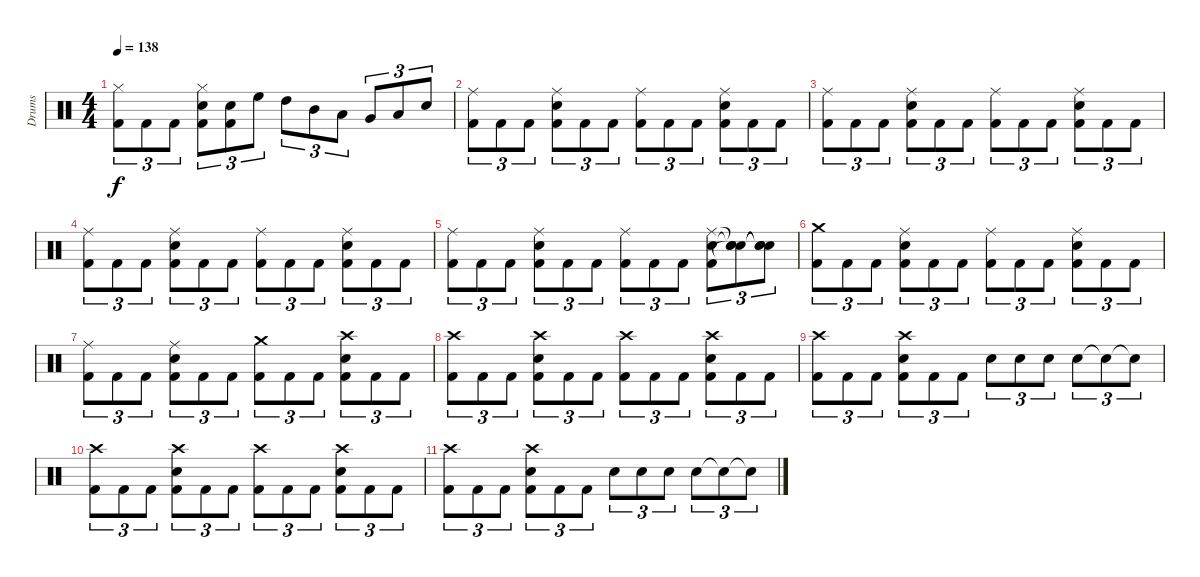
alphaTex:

\track ("Drums" "Drums") {instrument percussion}
\staff {score}
\articulation defaults
\ts (4 4)
\tempo 138
\clef neutral
\ks c
("Hi-Hat (closed)" "Kick (hit) 2").8{tu (3 2) dy f} "Kick (hit) 2".8{tu (3 2)} "Kick (hit) 2".8{tu (3 2)} ("Hi-Hat (closed)" "Snare (hit) 2" "Kick (hit) 2").8{tu (3 2)} ("Snare (hit) 2" "Kick (hit) 2").8{tu (3 2)} "High Floor Tom (hit)".8{tu (3 2)} "High Tom (hit)".8{tu (3 2)} "Mid Tom (hit)".8{tu (3 2)} "Low Tom (hit)".8{tu (3 2)} "Very Low Tom (hit)".8{tu (3 2)} "Low Floor Tom (hit)".8{tu (3 2)} "Snare (hit) 2".8{tu (3 2)} |
("Ride (middle)" "Kick (hit) 2").8{tu (3 2)} "Kick (hit) 2".8{tu (3 2)} "Kick (hit) 2".8{tu (3 2)} ("Ride (middle)" "Snare (hit) 2" "Kick (hit) 2").8{tu (3 2)} "Kick (hit) 2".8{tu (3 2)} "Kick (hit) 2".8{tu (3 2)} ("Ride (middle)" "Kick (hit) 2").8{tu (3 2)} "Kick (hit) 2".8{tu (3 2)} "Kick (hit) 2".8{tu (3 2)} ("Ride (middle)" "Snare (hit) 2" "Kick (hit) 2").8{tu (3 2)} "Kick (hit) 2".8{tu (3 2)} "Kick (hit) 2".8{tu (3 2)} |
("Ride (middle)" "Kick (hit) 2").8{tu (3 2)} "Kick (hit) 2".8{tu (3 2)} "Kick (hit) 2".8{tu (3 2)} ("Ride (middle)" "Snare (hit) 2" "Kick (hit) 2").8{tu (3 2)} "Kick (hit) 2".8{tu (3 2)} "Kick (hit) 2".8{tu (3 2)} ("Ride (middle)" "Kick (hit) 2").8{tu (3 2)} "Kick (hit) 2".8{tu (3 2)} "Kick (hit) 2".8{tu (3 2)} ("Ride (middle)" "Snare (hit) 2" "Kick (hit) 2").8{tu (3 2)} "Kick (hit) 2".8{tu (3 2)} "Kick (hit) 2".8{tu (3 2)} |
("Ride (middle)" "Kick (hit) 2").8{tu (3 2)} "Kick (hit) 2".8{tu (3 2)} "Kick (hit) 2".8{tu (3 2)} ("Ride (middle)" "Snare (hit) 2" "Kick (hit) 2").8{tu (3 2)} "Kick (hit) 2".8{tu (3 2)} "Kick (hit) 2".8{tu (3 2)} ("Ride (middle)" "Kick (hit) 2").8{tu (3 2)} "Kick (hit) 2".8{tu (3 2)} "Kick (hit) 2".8{tu (3 2)} ("Ride (middle)" "Snare (hit) 2" "Kick (hit) 2").8{tu (3 2)} "Kick (hit) 2".8{tu (3 2)} "Kick (hit) 2".8{tu (3 2)} |
("Ride (middle)" "Kick (hit) 2").8{tu (3 2)} "Kick (hit) 2".8{tu (3 2)} "Kick (hit) 2".8{tu (3 2)} ("Ride (middle)" "Snare (hit) 2" "Kick (hit) 2").8{tu (3 2)} "Kick (hit) 2".8{tu (3 2)} "Kick (hit) 2".8{tu (3 2)} ("Ride (middle)" "Kick (hit) 2").8{tu (3 2)} "Kick (hit) 2".8{tu (3 2)} "Kick (hit) 2".8{tu (3 2)} ("Ride (middle)" "Snare (hit) 2" "Kick (hit) 2").8{tu (3 2)} ("Snare (hit)"{t} "Snare (hit)"{t} "Snare (hit)"{t}).8{tu (3 2)} ("Snare (hit)"{t} "Snare (hit)"{t} "Snare (hit)"{t}).8{tu (3 2)} |
("Crash medium (hit)" "Kick (hit) 2").8{tu (3 2)} "Kick (hit) 2".8{tu (3 2)} "Kick (hit) 2".8{tu (3 2)} ("Ride (middle)" "Snare (hit) 2" "Kick (hit) 2").8{tu (3 2)} "Kick (hit) 2".8{tu (3 2)} "Kick (hit) 2".8{tu (3 2)} ("Ride (middle)" "Kick (hit) 2").8{tu (3 2)} "Kick (hit) 2".8{tu (3 2)} "Kick (hit) 2".8{tu (3 2)} ("Ride (middle)" "Snare (hit) 2" "Kick (hit) 2").8{tu (3 2)} "Kick (hit) 2".8{tu (3 2)} "Kick (hit) 2".8{tu (3 2)} |
("Ride (middle)" "Kick (hit) 2").8{tu (3 2)} "Kick (hit) 2".8{tu (3 2)} "Kick (hit) 2".8{tu (3 2)} ("Ride (middle)" "Snare (hit) 2" "Kick (hit) 2").8{tu (3 2)} "Kick (hit) 2".8{tu (3 2)} "Kick (hit) 2".8{tu (3 2)} ("Crash medium (hit)" "Kick (hit) 2").8{tu (3 2)} "Kick (hit) 2".8{tu (3 2)} "Kick (hit) 2".8{tu (3 2)} ("Crash high (hit)" "Snare (hit) 2" "Kick (hit) 2").8{tu (3 2)} "Kick (hit) 2".8{tu (3 2)} "Kick (hit) 2".8{tu (3 2)} |
("Crash high (hit)" "Kick (hit) 2").8{tu (3 2)} "Kick (hit) 2".8{tu (3 2)} "Kick (hit) 2".8{tu (3 2)} ("Crash high (hit)" "Snare (hit) 2" "Kick (hit) 2").8{tu (3 2)} "Kick (hit) 2".8{tu (3 2)} "Kick (hit) 2".8{tu (3 2)} ("Crash high (hit)" "Kick (hit) 2").8{tu (3 2)} "Kick (hit) 2".8{tu (3 2)} "Kick (hit) 2".8{tu (3 2)} ("Crash high (hit)" "Snare (hit) 2" "Kick (hit) 2").8{tu (3 2)} "Kick (hit) 2".8{tu (3 2)} "Kick (hit) 2".8{tu (3 2)} |
("Crash high (hit)" "Kick (hit) 2").8{tu (3 2)} "Kick (hit) 2".8{tu (3 2)} "Kick (hit) 2".8{tu (3 2)} ("Crash high (hit)" "Snare (hit) 2" "Kick (hit) 2").8{tu (3 2)} "Kick (hit) 2".8{tu (3 2)} "Kick (hit) 2".8{tu (3 2)} "Snare (hit) 2".8{tu (3 2)} "Snare (hit) 2".8{tu (3 2)} "Snare (hit) 2".8{tu (3 2)} "Snare (hit) 2".8{tu (3 2)} "Snare (hit)"{t}.8{tu (3 2)} "Snare (hit)"{t}.8{tu (3 2)} |
("Crash high (hit)" "Kick (hit) 2").8{tu (3 2)} "Kick (hit) 2".8{tu (3 2)} "Kick (hit) 2".8{tu (3 2)} ("Crash high (hit)" "Snare (hit) 2" "Kick (hit) 2").8{tu (3 2)} "Kick (hit) 2".8{tu (3 2)} "Kick (hit) 2".8{tu (3 2)} ("Crash high (hit)" "Kick (hit) 2").8{tu (3 2)} "Kick (hit) 2".8{tu (3 2)} "Kick (hit) 2".8{tu (3 2)} ("Crash high (hit)" "Snare (hit) 2" "Kick (hit) 2").8{tu (3 2)} "Kick (hit) 2".8{tu (3 2)} "Kick (hit) 2".8{tu (3 2)} |
("Crash high (hit)" "Kick (hit) 2").8{tu (3 2)} "Kick (hit) 2".8{tu (3 2)} "Kick (hit) 2".8{tu (3 2)} ("Crash high (hit)" "Snare (hit) 2" "Kick (hit) 2").8{tu (3 2)} "Kick (hit) 2".8{tu (3 2)} "Kick (hit) 2".8{tu (3 2)} "Snare (hit) 2".8{tu (3 2)} "Snare (hit) 2".8{tu (3 2)} "Snare (hit) 2".8{tu (3 2)} "Snare (hit) 2".8{tu (3 2)} "Snare (hit)"{t}.8{tu (3 2)} "Snare (hit)"{t}.8{tu (3 2)}
